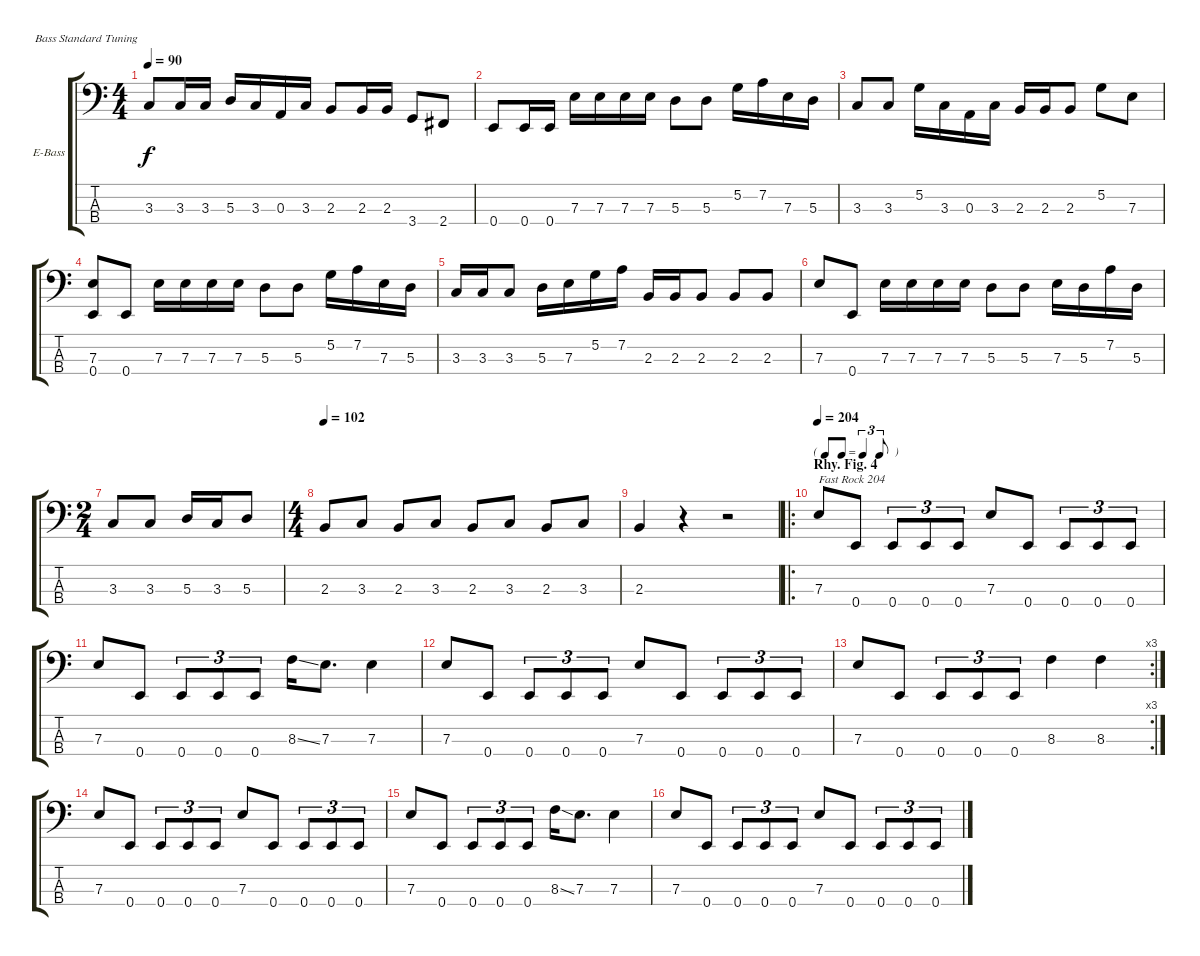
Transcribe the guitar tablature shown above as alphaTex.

\bracketExtendMode groupsimilarinstruments
\firstSystemTrackNameOrientation horizontal
\otherSystemsTrackNameOrientation horizontal
\track ("Bass" "E-Bass") {instrument electricbassfinger}
\staff {score tabs}
\tuning (G2 D2 A1 E1)
\ts (4 4)
\tempo 90
\clef f4
\ks c
3.3.8{dy f} 3.3.16 3.3.16 5.3.16 3.3.16 0.3.16 3.3.16 2.3.8 2.3.16 2.3.16 3.4.8 2.4.8 |
0.4.8 0.4.16 0.4.16 7.3.16 7.3.16 7.3.16 7.3.16 5.3.8 5.3.8 5.2.16 7.2.16 7.3.16 5.3.16 |
3.3.8 3.3.8 5.2.16 3.3.16 0.3.16 3.3.16 2.3.16 2.3.16 2.3.8 5.2.8 7.3.8 |
(7.3 0.4).8 0.4.8 7.3.16 7.3.16 7.3.16 7.3.16 5.3.8 5.3.8 5.2.16 7.2.16 7.3.16 5.3.16 |
3.3.16 3.3.16 3.3.8 5.3.16 7.3.16 5.2.16 7.2.16 2.3.16 2.3.16 2.3.8 2.3.8 2.3.8 |
7.3.8 0.4.8 7.3.16 7.3.16 7.3.16 7.3.16 5.3.8 5.3.8 7.3.16 5.3.16 7.2.16 5.3.16 |
\ts (2 4)
\beaming (8 2 2)
3.3.8 3.3.8 5.3.16 3.3.16 5.3.8 |
\ts (4 4)
\beaming (8 2 2 2 2)
\tempo 102
2.3.8 3.3.8 2.3.8 3.3.8 2.3.8 3.3.8 2.3.8 3.3.8 |
2.3.4 r.4 r.2 |
\ro
\tf triplet8th
\section ("" "Rhy. Fig. 4")
\tempo 204
7.3.8{txt "Fast Rock 204"} 0.4.8 0.4.8{tu (3 2)} 0.4.8{tu (3 2)} 0.4.8{tu (3 2)} 7.3.8 0.4.8 0.4.8{tu (3 2)} 0.4.8{tu (3 2)} 0.4.8{tu (3 2)} |
7.3.8 0.4.8 0.4.8{tu (3 2)} 0.4.8{tu (3 2)} 0.4.8{tu (3 2)} 8.3{ss}.16 7.3.8{d} 7.3.4 |
7.3.8 0.4.8 0.4.8{tu (3 2)} 0.4.8{tu (3 2)} 0.4.8{tu (3 2)} 7.3.8 0.4.8 0.4.8{tu (3 2)} 0.4.8{tu (3 2)} 0.4.8{tu (3 2)} |
\rc 3
7.3.8 0.4.8 0.4.8{tu (3 2)} 0.4.8{tu (3 2)} 0.4.8{tu (3 2)} 8.3.4 8.3.4 |
7.3.8 0.4.8 0.4.8{tu (3 2)} 0.4.8{tu (3 2)} 0.4.8{tu (3 2)} 7.3.8 0.4.8 0.4.8{tu (3 2)} 0.4.8{tu (3 2)} 0.4.8{tu (3 2)} |
7.3.8 0.4.8 0.4.8{tu (3 2)} 0.4.8{tu (3 2)} 0.4.8{tu (3 2)} 8.3{ss}.16 7.3.8{d} 7.3.4 |
7.3.8 0.4.8 0.4.8{tu (3 2)} 0.4.8{tu (3 2)} 0.4.8{tu (3 2)} 7.3.8 0.4.8 0.4.8{tu (3 2)} 0.4.8{tu (3 2)} 0.4.8{tu (3 2)}
